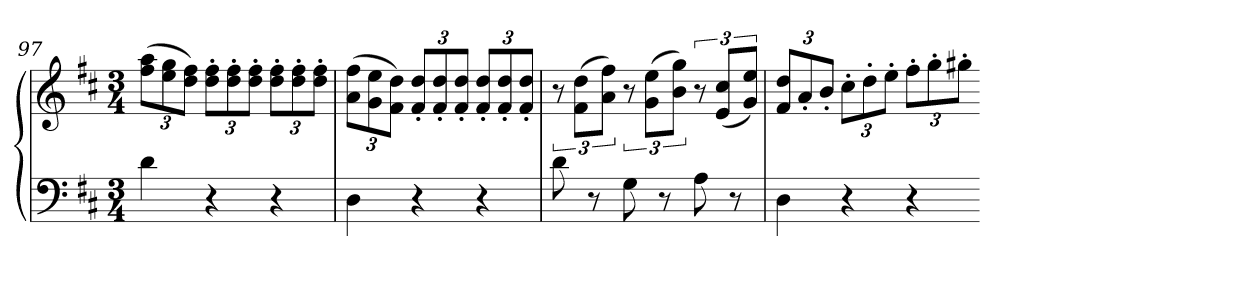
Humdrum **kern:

**kern	**kern
*part1	*part1
*staff2	*staff1
*clefF4	*clefG2
*k[f#c#]	*k[f#c#]
*D:	*D:
*M3/4	*M3/4
=97	=97
4d	(12ff# 12aaL
.	12ee 12gg
.	12dd 12ff#J)
4r	12dd' 12ff#'L
.	12dd' 12ff#'
.	12dd' 12ff#'J
4r	12dd' 12ff#'L
.	12dd' 12ff#'
.	12dd' 12ff#'J
=98	=98
4D	(12a 12ff#L
.	12g 12ee
.	12f# 12ddJ)
4r	12f#' 12dd'L
.	12f#' 12dd'
.	12f#' 12dd'J
4r	12f#' 12dd'L
.	12f#' 12dd'
.	12f#' 12dd'J
=99	=99
8d	12r
.	(12f# 12ddL
8r	.
.	12a 12ff#J)
8G	12r
.	(12g 12eeL
8r	.
.	12b 12ggJ)
8A	12r
.	(12e 12cc#L
8r	.
.	12g 12eeJ)
=100	=100
4D	12f# 12ddL
.	12a'
.	12b'J
4r	12cc#'L
.	12dd'
.	12ee'J
4r	12ff#'L
.	12gg'
.	12gg#X'J
=-	=-
*-	*-
